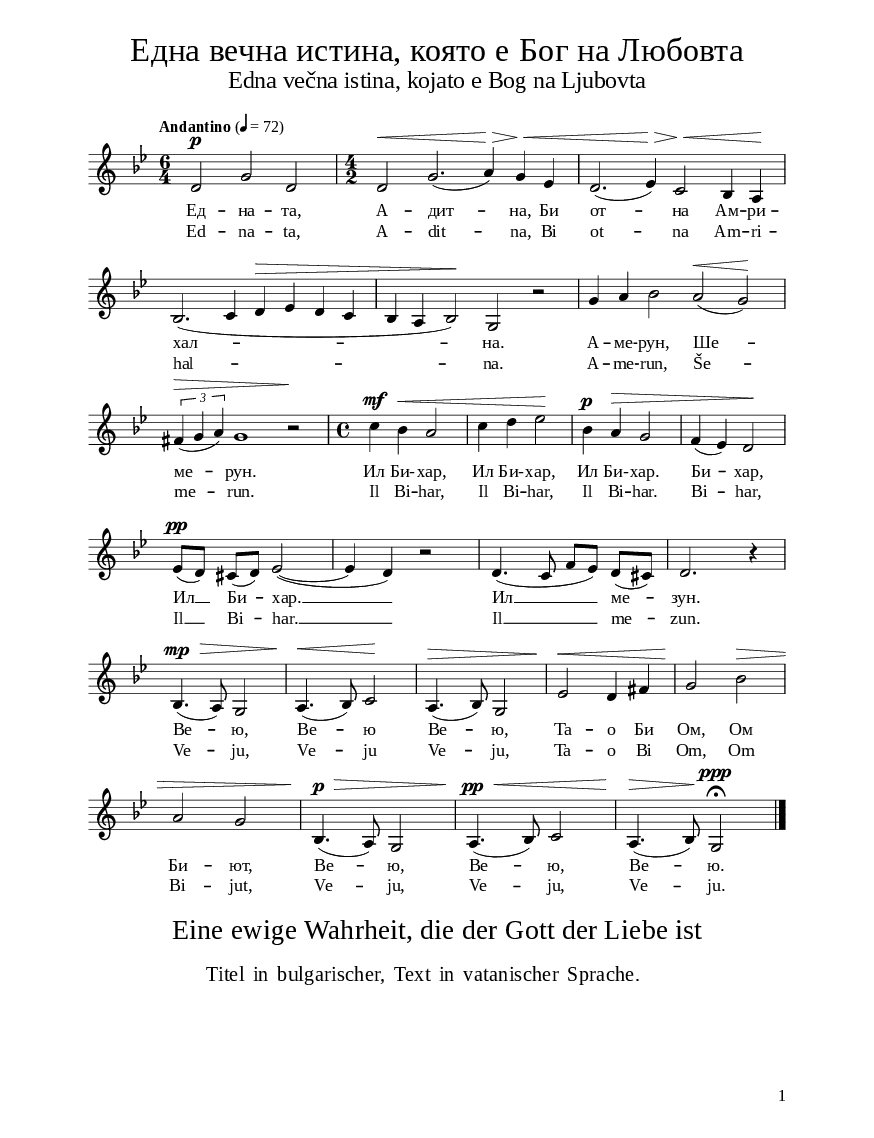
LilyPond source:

\version "2.24.2"

% include paper part and global functions
\include "include/globals.ily"

\bookpart {
  \label #'ref201
  \tocItem \markup "Една вечна истина... – Edna večna istina..."
  \include "include/bookpart-paper.ily"
  \score {
    \include "include/score-layout.ily"

    \new Voice \relative c' {
      \clef treble
      \key g \minor
      \time 6/4
      \tempoFunc "Andantino" 4 "72"
      \autoBeamOff
      d2^\p  g2  d2 | % 2
      \time 4/2  | % 2
      d2^\<  g2. (  a4 ) \! \>  g4 \!
      \<  es4 | % 3
      d2. (  es4 ) \! \>  c2 \! \<
      bes4  a4\!  \break | % 4
      bes2. (\!  c4  d4^\>  es4
      d4  c4 | % 5
      bes4  a4  bes2 ) \!  g2 r2 | % 6
      g'4  a4  bes2  a2 (^\<  g2\!
      ) \break | % 7
      \times 2/3  {
        fis4 ( \!^\>  g4  a4 )
      }
      g1 r2 \! | % 8
      \time 4/4  | % 8
      c4^\mf  bes4^\<  a2 | % 9
      c4  d4  es2 \! |
      bes4 ^\p  a4^\>  g2 | % 11
      f4 (  es4 )  d2 \! \break | % 12
      es8 ( [ ^\pp  d8 ) ]  cis8 ( [  d8) ]  es2 ( ~ | % 13
      es4  d4 ) r2 | % 14
      d4. (  c8  f8 [  es8 ) ]  d8
      ( [  cis8 ) ] | % 15
      d2. r4 \break | % 16
      bes4. ( ^\mp^\>  a8 )  g2 | % 17
      a4. ( \! \<  bes8 )  c2 \! | % 18
      a4. ( ^\>  bes8 )  g2 | % 19
      es'2 \! ^\<  d4  fis4 |
      g2 \!  bes2 ^\> \break | % 21
      a2  g2 | % 22
      bes,4. ( \! \p \>  a8 )  g2 | % 23
      a4. ( \! \pp \<  bes8 )  c2 | % 24
      a4. ( \! \>  bes8 ) \!  g2 ^\fermata ^\ppp
      \bar "|."
    }
    \addlyrics {
      Ед -- на -- та, А -- дит -- на,
      Би от -- на Ам -- ри -- хал --
      на. А -- ме -- рун, Ше -- ме --  рун.
      Ил "Би-" -- хар, Ил "Би-" -- хар, Ил "Би-"
      -- хар. Би -- хар, Ил __  Би --
      хар. __  Ил __    ме  --
      зун. Ве -- ю, Ве -- ю Ве -- ю, Та -- о Би Ом, Ом Би --
      ют, Ве -- ю, Ве -- ю, Ве --
      ю.}
     \addlyrics {
      Ed -- na -- ta, A -- dit -- na,
      Bi ot -- na Am -- ri -- hal --
      na. A -- me -- run, Še -- me --  run.
      Il Bi -- har, Il Bi -- har, Il Bi
      -- har. Bi -- har, Il __  Bi --
      har. __ Il __    me  --
      zun. Ve -- ju, Ve -- ju Ve -- ju, Ta -- o Bi Om, Om Bi --
      jut, Ve -- ju, Ve -- ju, Ve --
      ju.}

        \header {
          title = \titleFunc "Една вечна истина, която е Бог на Любовта" "Edna večna istina, kojato e Bog na Ljubovta"
        }

        \midi{}

      } % score

      % include foreign translation(s) of the song
      \version "2.24.2"

\markup \fill-line { \fontsize #deTitleFontSize "Eine ewige Wahrheit, die der Gott der Liebe ist" }
\markup \null
\markup \null
\markup \fontsize #deCoupletFontSize {
  \hspace #10
  \override #`(baseline-skip . ,deCoupletBaselineSkip)

  \column {

  \line { " " Titel in bulgarischer, Text in vatanischer Sprache.}

  }
}

    } % bookpart

    % Più mosso
    %
